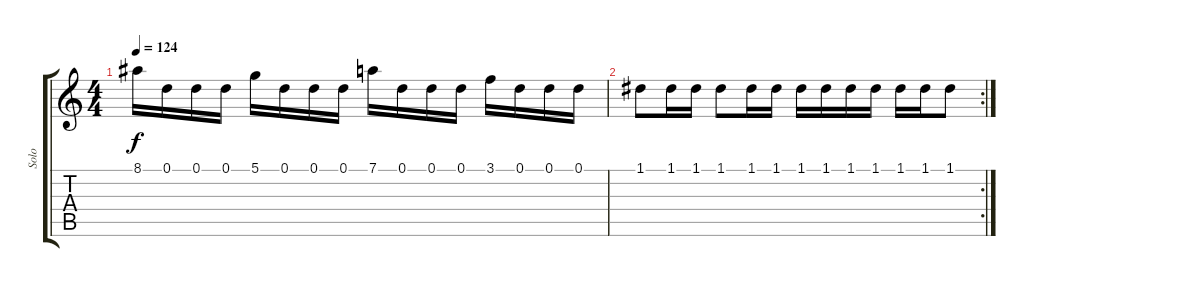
\track ("Solo" "Solo") {instrument distortionguitar}
\staff {score tabs}
\tuning (D4 A3 F3 C3 G2 D2) {hide}
\ts (4 4)
\tempo 124
\clef g2
\ks c
8.1.16{dy f} 0.1.16 0.1.16 0.1.16 5.1.16 0.1.16 0.1.16 0.1.16 7.1.16 0.1.16 0.1.16 0.1.16 3.1.16 0.1.16 0.1.16 0.1.16 |
\rc 2
1.1.8 1.1.16 1.1.16 1.1.8 1.1.16 1.1.16 1.1.16 1.1.16 1.1.16 1.1.16 1.1.16 1.1.16 1.1.8
